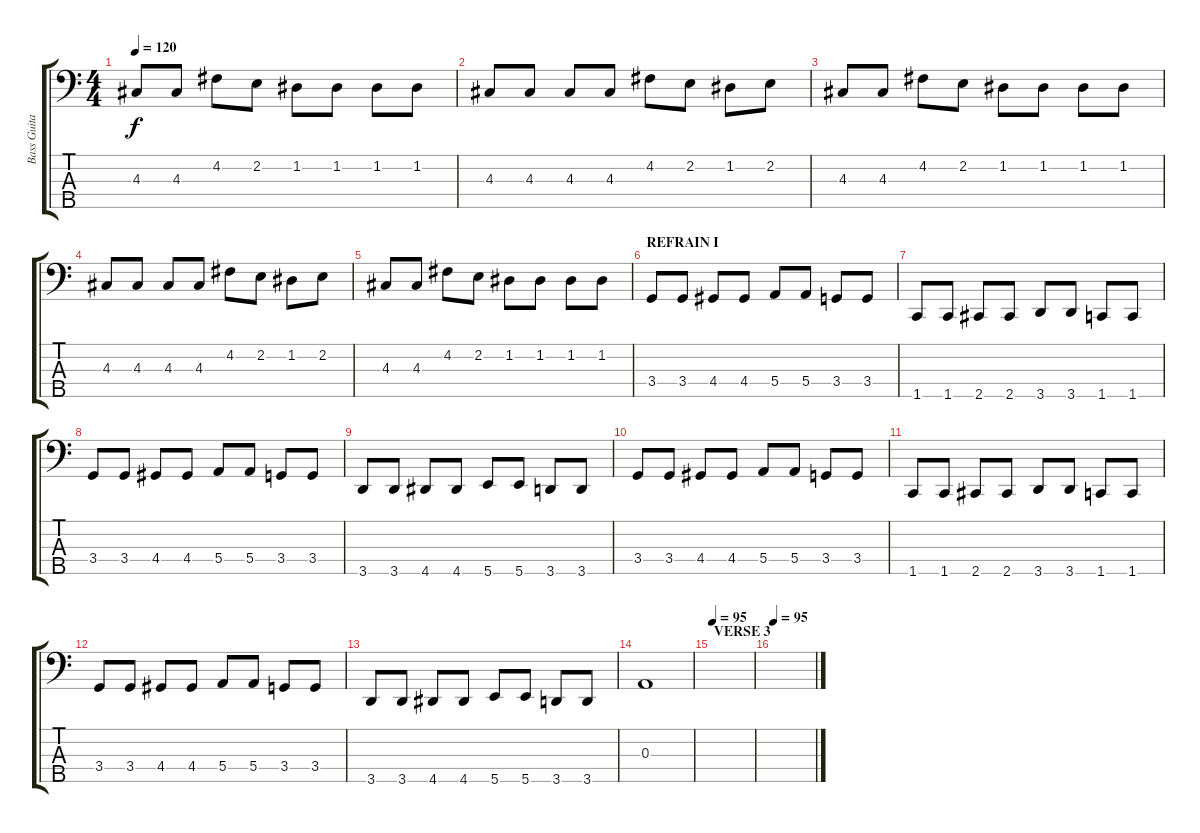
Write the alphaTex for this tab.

\track ("Bass Guitar" "Bass Guita") {instrument electricbasspick}
\staff {score tabs}
\tuning (G2 D2 A1 E1 B0) {hide}
\ts (4 4)
\tempo 120
\clef f4
\ks c
4.3.8{dy f} 4.3.8 4.2.8 2.2.8 1.2.8 1.2.8 1.2.8 1.2.8 |
4.3.8 4.3.8 4.3.8 4.3.8 4.2.8 2.2.8 1.2.8 2.2.8 |
4.3.8 4.3.8 4.2.8 2.2.8 1.2.8 1.2.8 1.2.8 1.2.8 |
4.3.8 4.3.8 4.3.8 4.3.8 4.2.8 2.2.8 1.2.8 2.2.8 |
4.3.8 4.3.8 4.2.8 2.2.8 1.2.8 1.2.8 1.2.8 1.2.8 |
\section ("" "REFRAIN I")
3.4.8 3.4.8 4.4.8 4.4.8 5.4.8 5.4.8 3.4.8 3.4.8 |
1.5.8 1.5.8 2.5.8 2.5.8 3.5.8 3.5.8 1.5.8 1.5.8 |
3.4.8 3.4.8 4.4.8 4.4.8 5.4.8 5.4.8 3.4.8 3.4.8 |
3.5.8 3.5.8 4.5.8 4.5.8 5.5.8 5.5.8 3.5.8 3.5.8 |
3.4.8 3.4.8 4.4.8 4.4.8 5.4.8 5.4.8 3.4.8 3.4.8 |
1.5.8 1.5.8 2.5.8 2.5.8 3.5.8 3.5.8 1.5.8 1.5.8 |
3.4.8 3.4.8 4.4.8 4.4.8 5.4.8 5.4.8 3.4.8 3.4.8 |
3.5.8 3.5.8 4.5.8 4.5.8 5.5.8 5.5.8 3.5.8 3.5.8 |
0.3.1 |
\section ("" "VERSE 3")
\tempo 95
|
\tempo 95
